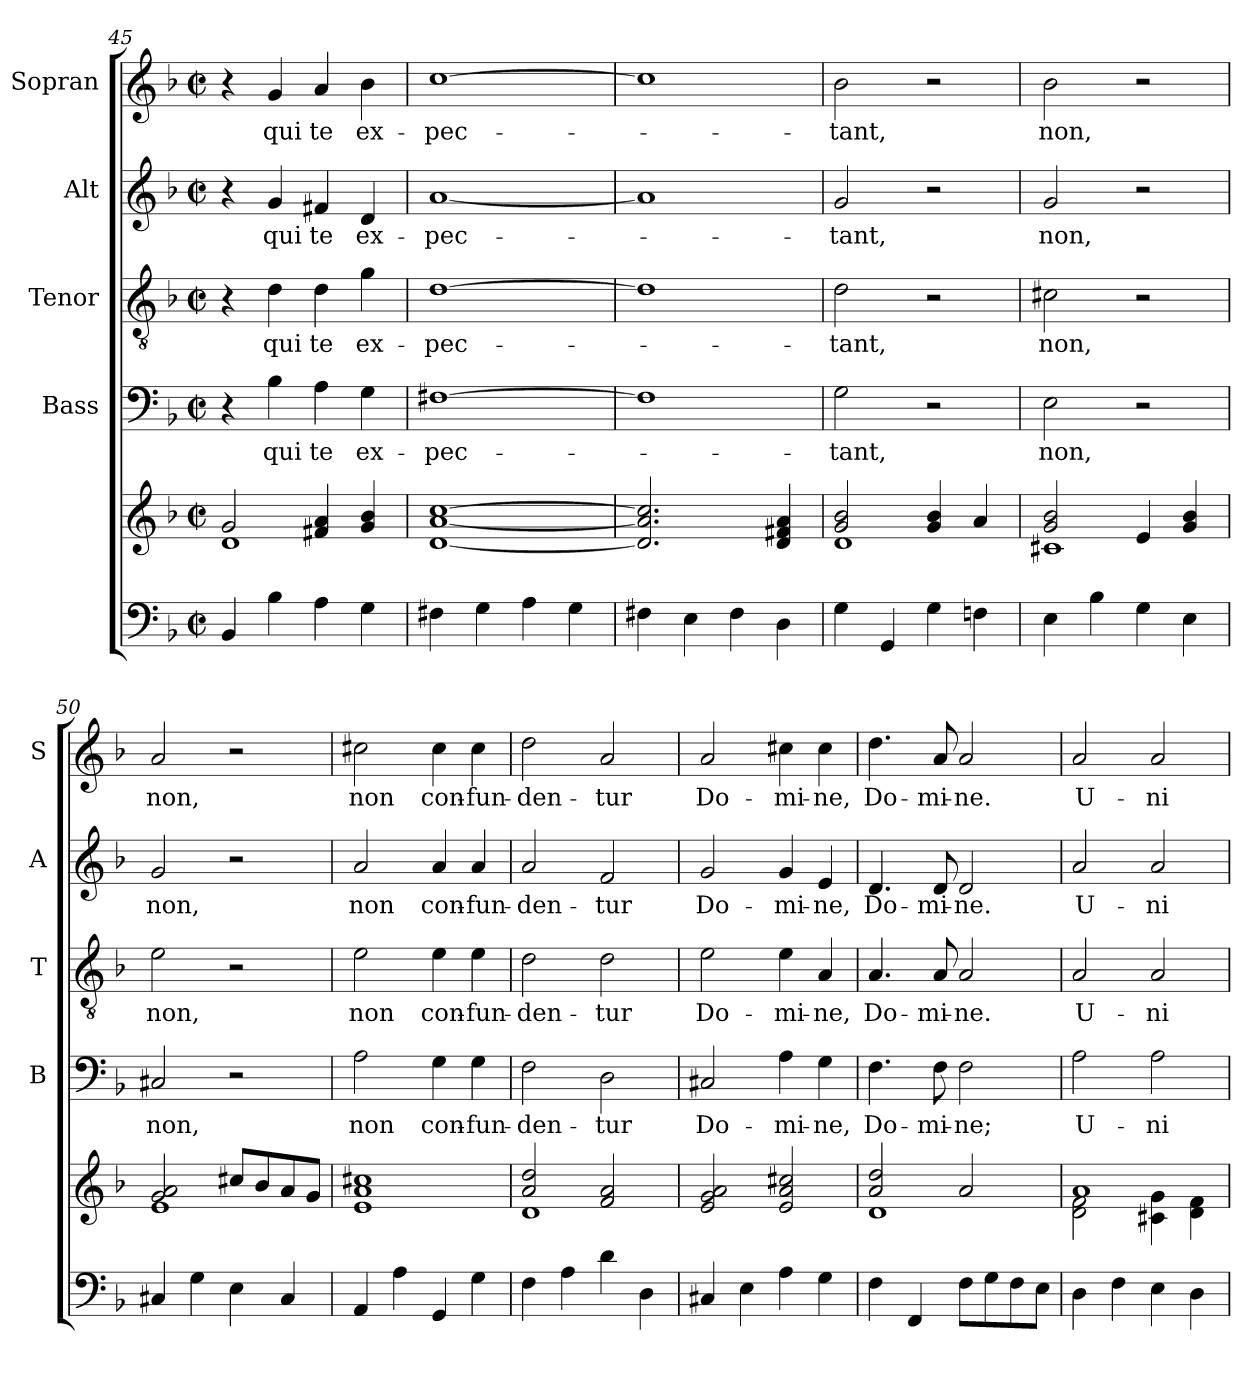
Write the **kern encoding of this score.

**kern	**kern	**kern	**text	**kern	**text	**kern	**text	**kern	**text
*part5	*part5	*part4	*part4	*part3	*part3	*part2	*part2	*part1	*part1
*staff6	*staff5	*staff4	*staff4	*staff3	*staff3	*staff2	*staff2	*staff1	*staff1
*	*	*I"Bass	*	*I"Tenor	*	*I"Alt	*	*I"Sopran	*
*	*	*I'B	*	*I'T	*	*I'A	*	*I'S	*
!!LO:LB:g=z
*clefF4	*clefG2	*clefF4	*	*clefGv2	*	*clefG2	*	*clefG2	*
*k[b-]	*k[b-]	*k[b-]	*	*k[b-]	*	*k[b-]	*	*k[b-]	*
*F:	*F:	*F:	*	*F:	*	*F:	*	*F:	*
*M2/2	*M2/2	*M2/2	*	*M2/2	*	*M2/2	*	*M2/2	*
*met(c|)	*met(c|)	*met(c|)	*	*met(c|)	*	*met(c|)	*	*met(c|)	*
=45	=45	=45	=45	=45	=45	=45	=45	=45	=45
*	*^	*	*	*	*	*	*	*	*
4BB-/	2g/	1d	4r	.	4r	.	4r	.	4r	.
!	!	!	!	!LO:LY:b	!	!LO:LY:b	!	!LO:LY:b	!	!LO:LY:b
4B-\	.	.	4B-\	qui	4d\	qui	4g/	qui	4g/	qui
!	!	!	!	!LO:LY:b	!	!LO:LY:b	!	!LO:LY:b	!	!LO:LY:b
4A\	4f#X/ 4a/	.	4A\	te	4d\	te	4f#X/	te	4a/	te
!	!	!	!	!LO:LY:b	!	!LO:LY:b	!	!LO:LY:b	!	!LO:LY:b
4G\	4g/ 4b-/	.	4G\	ex-	4g\	ex-	4d/	ex-	4b-\	ex-
*	*v	*v	*	*	*	*	*	*	*	*
=46	=46	=46	=46	=46	=46	=46	=46	=46	=46
!	!	!	!LO:LY:b	!	!LO:LY:b	!	!LO:LY:b	!	!LO:LY:b
4F#X\	[1d [1a [1cc	[1F#X	-pec-	[1d	-pec-	[1a	-pec-	[1cc	-pec-
4G\	.	.	.	.	.	.	.	.	.
4A\	.	.	.	.	.	.	.	.	.
4G\	.	.	.	.	.	.	.	.	.
=47	=47	=47	=47	=47	=47	=47	=47	=47	=47
4F#X\	2.d/] 2.a/] 2.cc/]	1F#]	.	1d]	.	1a]	.	1cc]	.
4E\	.	.	.	.	.	.	.	.	.
4F#\	.	.	.	.	.	.	.	.	.
4D\	4d/ 4f#X/ 4a/	.	.	.	.	.	.	.	.
=48	=48	=48	=48	=48	=48	=48	=48	=48	=48
*	*^	*	*	*	*	*	*	*	*
!	!	!	!	!LO:LY:b	!	!LO:LY:b	!	!LO:LY:b	!	!LO:LY:b
4G\	2g/ 2b-/	1d	2G\	-tant,	2d\	-tant,	2g/	-tant,	2b-\	-tant,
4GG/	.	.	.	.	.	.	.	.	.	.
4G\	4g/ 4b-/	.	2r	.	2r	.	2r	.	2r	.
4Fn\	4a/	.	.	.	.	.	.	.	.	.
=49	=49	=49	=49	=49	=49	=49	=49	=49	=49	=49
!	!	!	!	!LO:LY:b	!	!LO:LY:b	!	!LO:LY:b	!	!LO:LY:b
4E\	2g/ 2b-/	1c#X	2E\	non,	2c#X\	non,	2g/	non,	2b-\	non,
4B-\	.	.	.	.	.	.	.	.	.	.
4G\	4e/	.	2r	.	2r	.	2r	.	2r	.
4E\	4g/ 4b-/	.	.	.	.	.	.	.	.	.
=50	=50	=50	=50	=50	=50	=50	=50	=50	=50	=50
!	!	!	!	!LO:LY:b	!	!LO:LY:b	!	!LO:LY:b	!	!LO:LY:b
4C#X/	2g/ 2a/	1e	2C#X/	non,	2e\	non,	2g/	non,	2a/	non,
4G\	.	.	.	.	.	.	.	.	.	.
4E\	8cc#X/L	.	2r	.	2r	.	2r	.	2r	.
.	8b-/	.	.	.	.	.	.	.	.	.
4C#/	8a/	.	.	.	.	.	.	.	.	.
.	8g/J	.	.	.	.	.	.	.	.	.
*	*v	*v	*	*	*	*	*	*	*	*
!!LO:PB:g=z
=51	=51	=51	=51	=51	=51	=51	=51	=51	=51
!	!	!	!LO:LY:b	!	!LO:LY:b	!	!LO:LY:b	!	!LO:LY:b
4AA/	1e 1a 1cc#X	2A\	non	2e\	non	2a/	non	2cc#X\	non
4A\	.	.	.	.	.	.	.	.	.
!	!	!	!LO:LY:b	!	!LO:LY:b	!	!LO:LY:b	!	!LO:LY:b
4GG/	.	4G\	con-	4e\	con-	4a/	con-	4cc#\	con-
!	!	!	!LO:LY:b	!	!LO:LY:b	!	!LO:LY:b	!	!LO:LY:b
4G\	.	4G\	-fun-	4e\	-fun-	4a/	-fun-	4cc#\	-fun-
=52	=52	=52	=52	=52	=52	=52	=52	=52	=52
*	*^	*	*	*	*	*	*	*	*
!	!	!	!	!LO:LY:b	!	!LO:LY:b	!	!LO:LY:b	!	!LO:LY:b
4F\	2a/ 2dd/	1d	2F\	-den-	2d\	-den-	2a/	-den-	2dd\	-den-
4A\	.	.	.	.	.	.	.	.	.	.
!	!	!	!	!LO:LY:b	!	!LO:LY:b	!	!LO:LY:b	!	!LO:LY:b
4d\	2f/ 2a/	.	2D\	-tur	2d\	-tur	2f/	-tur	2a/	-tur
4D\	.	.	.	.	.	.	.	.	.	.
*	*v	*v	*	*	*	*	*	*	*	*
=53	=53	=53	=53	=53	=53	=53	=53	=53	=53
!	!	!	!LO:LY:b	!	!LO:LY:b	!	!LO:LY:b	!	!LO:LY:b
4C#X/	2e/ 2g/ 2a/	2C#X/	Do-	2e\	Do-	2g/	Do-	2a/	Do-
4E\	.	.	.	.	.	.	.	.	.
!	!	!	!LO:LY:b	!	!LO:LY:b	!	!LO:LY:b	!	!LO:LY:b
4A\	2e/ 2a/ 2cc#X/	4A\	-mi-	4e\	-mi-	4g/	-mi-	4cc#X\	-mi-
!	!	!	!LO:LY:b	!	!LO:LY:b	!	!LO:LY:b	!	!LO:LY:b
4G\	.	4G\	-ne,	4A/	-ne,	4e/	-ne,	4cc#\	-ne,
=54	=54	=54	=54	=54	=54	=54	=54	=54	=54
*	*^	*	*	*	*	*	*	*	*
!	!	!	!	!LO:LY:b	!	!LO:LY:b	!	!LO:LY:b	!	!LO:LY:b
4F\	2a/ 2dd/	1d	4.F\	Do-	4.A/	Do-	4.d/	Do-	4.dd\	Do-
4FF/	.	.	.	.	.	.	.	.	.	.
!	!	!	!	!LO:LY:b	!	!LO:LY:b	!	!LO:LY:b	!	!LO:LY:b
.	.	.	8F\	-mi-	8A/	-mi-	8d/	-mi-	8a/	-mi-
!	!	!	!	!LO:LY:b	!	!LO:LY:b	!	!LO:LY:b	!	!LO:LY:b
8F\L	2a/	.	2F\	-ne;	2A/	-ne.	2d/	-ne.	2a/	-ne.
8G\	.	.	.	.	.	.	.	.	.	.
8F\	.	.	.	.	.	.	.	.	.	.
8E\J	.	.	.	.	.	.	.	.	.	.
=55	=55	=55	=55	=55	=55	=55	=55	=55	=55	=55
!	!	!	!	!LO:LY:b	!	!LO:LY:b	!	!LO:LY:b	!	!LO:LY:b
4D\	1a	2d\ 2f\	2A\	U-	2A/	U-	2a/	U-	2a/	U-
4F\	.	.	.	.	.	.	.	.	.	.
!	!	!	!	!LO:LY:b	!	!LO:LY:b	!	!LO:LY:b	!	!LO:LY:b
4E\	.	4c#X\ 4g\	2A\	-ni-	2A/	-ni-	2a/	-ni-	2a/	-ni-
4D\	.	4d\ 4f\	.	.	.	.	.	.	.	.
*	*v	*v	*	*	*	*	*	*	*	*
=	=	=	=	=	=	=	=	=	=
*-	*-	*-	*-	*-	*-	*-	*-	*-	*-
